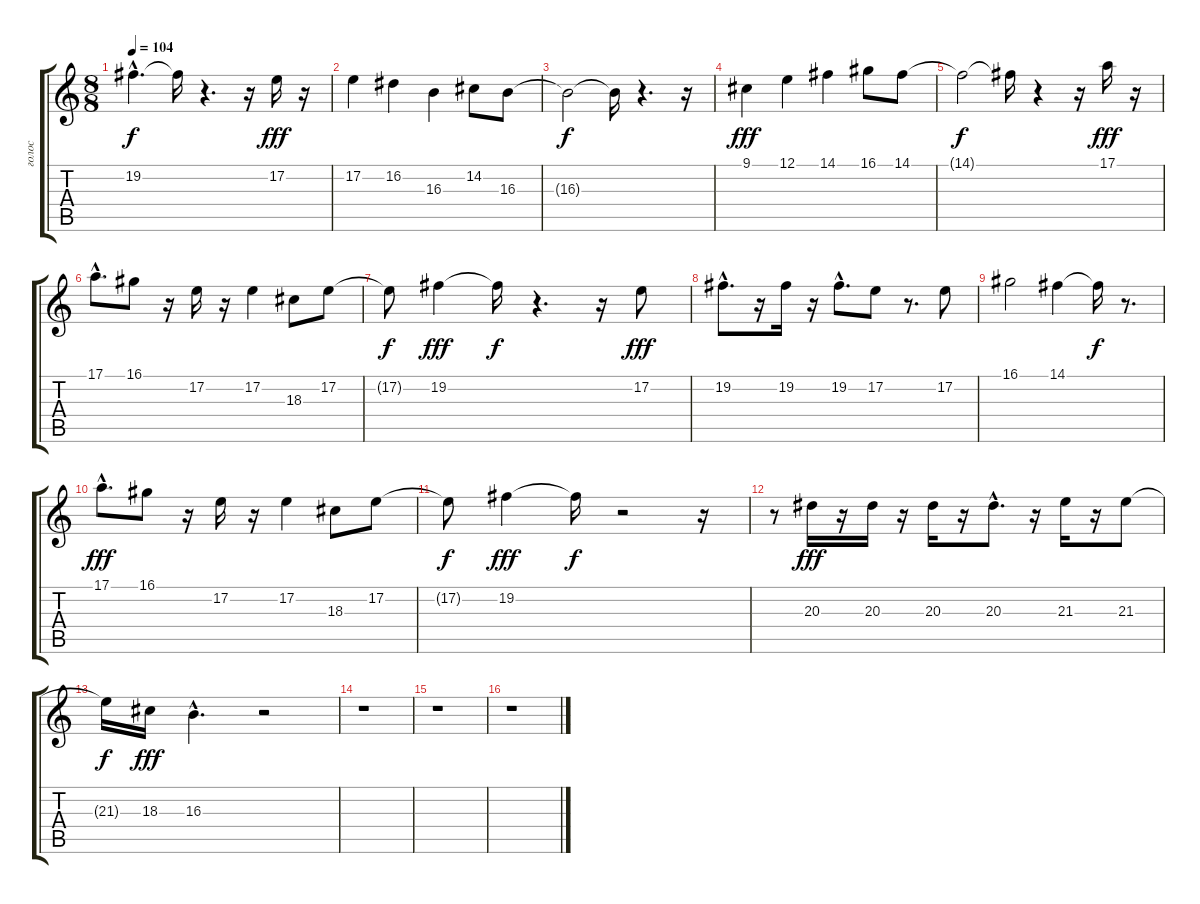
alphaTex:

\track ("голос" "голос") {instrument fx5brightness}
\staff {score tabs}
\tuning (E4 B3 G3 D3 A2 E2) {hide}
\ts (8 8)
\tempo 104
\clef g2
\ks c
19.2{hac t}.4{d dy f} 19.2{t}.16 r.4{d} r.16 17.2.16{dy fff} r.16 |
17.2.4 16.2.4 16.3.4 14.2.8 16.3.8 |
16.3{t}.2{dy f} 16.3{t}.16 r.4{d} r.16 |
9.1.4{dy fff} 12.1.4 14.1.4 16.1.8 14.1.8 |
14.1{t}.2{dy f} 14.1{t}.16 r.4 r.16 17.1.16{dy fff} r.16 |
17.1{hac}.8{d} 16.1.8 r.16 17.2.16 r.16 17.2.4 18.3.8 17.2.8 |
17.2{t}.8{dy f} 19.2.4{dy fff} 19.2{t}.16{dy f} r.4{d} r.16 17.2.8{dy fff} |
19.2{hac}.8{d} r.16 19.2.16 r.16 19.2{hac}.8{d} 17.2.8 r.8{d} 17.2.8 |
16.1.2 14.1.4 14.1{t}.16{dy f} r.8{d} |
17.1{hac}.8{d dy fff} 16.1.8 r.16 17.2.16 r.16 17.2.4 18.3.8 17.2.8 |
17.2{t}.8{dy f} 19.2.4{dy fff} 19.2{t}.16{dy f} r.2 r.16 |
r.8 20.3.16{dy fff} r.16 20.3.16 r.16 20.3.16 r.16 20.3{hac}.8{d} r.16 21.3.16 r.16 21.3.8 |
21.3{t}.16{dy f} 18.3.16{dy fff} 16.3{hac}.4{d} r.2 |
r.1 |
r.1 |
r.1
